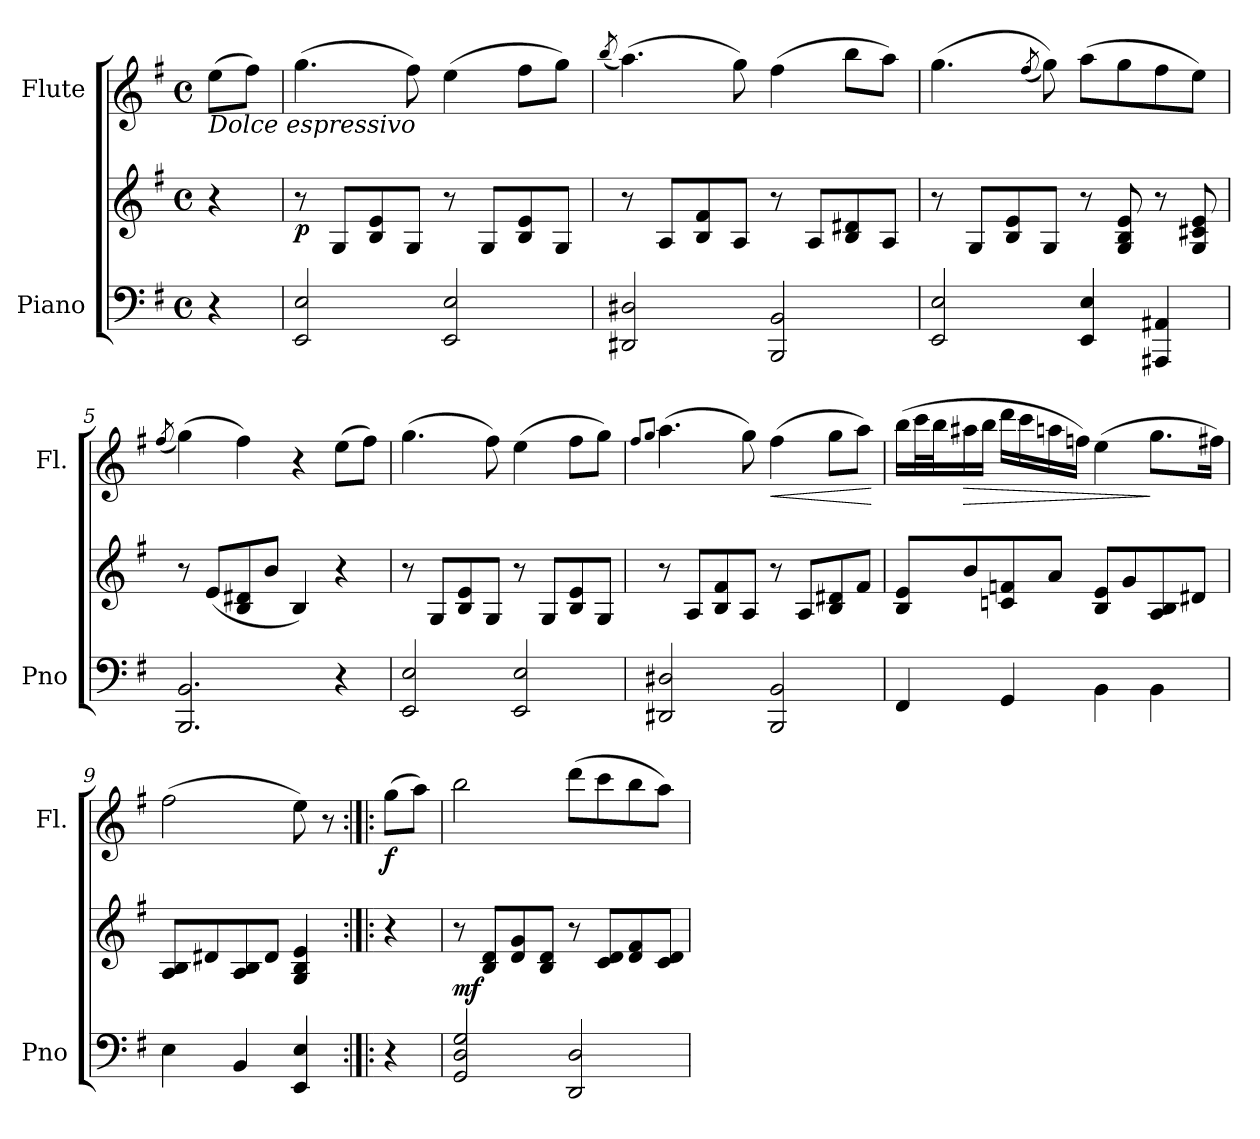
**kern	**kern	**dynam	**kern	**dynam
*part2	*part2	*part2	*part1	*part1
*staff3	*staff2	*staff2/3	*staff1	*staff1
*I"Piano	*	*	*I"Flute	*
*I'Pno	*	*	*I'Fl.	*
*clefF4	*clefG2	*	*clefG2	*
*k[f#]	*k[f#]	*	*k[f#]	*
*M4/4	*M4/4	*	*M4/4	*
*met(c)	*met(c)	*	*met(c)	*
*MM65	*MM65	*	*MM65	*
=1	=1	=1	=1	=1
!	!	!	!LO:TX:b:i:t=Dolce espressivo	!
4r	4r	.	(>8ee\L	.
.	.	.	8ff#\J)	.
=2	=2	=2	=2	=2
!	!	!LO:DY:b	!	!
2EE/ 2E/	8r	p	(>4.gg\	.
.	8G/L	.	.	.
.	8B/ 8e/	.	.	.
.	8G/J	.	8ff#\)	.
2EE/ 2E/	8r	.	(>4ee\	.
.	8G/L	.	.	.
.	8B/ 8e/	.	8ff#\L	.
.	8G/J	.	8gg\J)	.
=3	=3	=3	=3	=3
.	.	.	(<8qbb/	.
2DD#X/ 2D#X/	8r	.	(>4.aa\)	.
.	8A/L	.	.	.
.	8B/ 8f#/	.	.	.
.	8A/J	.	8gg\)	.
2BBB/ 2BB/	8r	.	(>4ff#\	.
.	8A/L	.	.	.
.	8B/ 8d#X/	.	8bb\L	.
.	8A/J	.	8aa\J)	.
=4	=4	=4	=4	=4
2EE/ 2E/	8r	.	(>4.gg\	.
.	8G/L	.	.	.
.	8B/ 8e/	.	.	.
.	.	.	(<8qff#/	.
.	8G/J	.	8gg\))	.
4EE/ 4E/	8r	.	(>8aa\L	.
.	8G/ 8B/ 8e/	.	8gg\	.
4AAA#X/ 4AA#X/	8r	.	8ff#\	.
.	8G/ 8c#X/ 8e/	.	8ee\J)	.
=5	=5	=5	=5	=5
.	.	.	(<8qff#/	.
2.BBB/ 2.BB/	8r	.	(>4gg\)	.
.	(<8e/L	.	.	.
.	8B/ 8d#X/	.	4ff#\)	.
.	8b/J	.	.	.
.	4B/)	.	4r	.
4r	4r	.	(>8ee\L	.
.	.	.	8ff#\J)	.
=6	=6	=6	=6	=6
2EE/ 2E/	8r	.	(>4.gg\	.
.	8G/L	.	.	.
.	8B/ 8e/	.	.	.
.	8G/J	.	8ff#\)	.
2EE/ 2E/	8r	.	(>4ee\	.
.	8G/L	.	.	.
.	8B/ 8e/	.	8ff#\L	.
.	8G/J	.	8gg\J)	.
!!LO:LB:g=z
=7	=7	=7	=7	=7
.	.	.	8qff#/L	.
.	.	.	8qgg/J	.
2DD#X/ 2D#X/	8r	.	(>4.aa\	.
.	8A/L	.	.	.
.	8B/ 8f#/	.	.	.
.	8A/J	.	8gg\)	.
!	!	!	!	!LO:HP:b
2BBB/ 2BB/	8r	.	(>4ff#\	<
.	8A/L	.	.	.
.	8B/ 8d#X/	.	8gg\L	.
.	8f#/J	.	8aa\J)	.
.	.	.	.	[
=8	=8	=8	=8	=8
4FF#/	8B/ 8e/L	.	(>16bb\LL	.
.	.	.	32ccc\L	.
.	.	.	32bb\J	.
!	!	!	!	!LO:HP:b
.	8b/	.	16aa#X\	>
.	.	.	16bb\JJ	.
4GG/	8cn/ 8fn/	.	16ddd\LL	.
.	.	.	16ccc\	.
.	8a/J	.	16aan\	.
.	.	.	16ffn\JJ)	.
4BB\	8B/ 8e/L	.	(>4ee\	.
.	8g/	.	.	.
4BB\	8A/ 8B/	.	8.gg\L	]
.	8d#X/J	.	.	.
.	.	.	16ff#X\Jk)	.
=9	=9	=9	=9	=9
4E\	8A/ 8B/L	.	(>2ff#\	.
.	8d#X/	.	.	.
4BB/	8A/ 8B/	.	.	.
.	8d#/J	.	.	.
4EE/ 4E/	4G/ 4B/ 4e/	.	8ee\)	.
.	.	.	8r	.
!!LO:LB:g=z
=10:|!|:	=10:|!|:	=10:|!|:	=10:|!|:	=10:|!|:
!	!	!	!	!LO:DY:b
4r	4r	.	(>8gg\L	f
.	.	.	8aa\J)	.
=11	=11	=11	=11	=11
!	!	!LO:DY:b	!	!
2GG/ 2D/ 2G/	8r	mf	2bb\	.
.	8B/ 8d/L	.	.	.
.	8d/ 8g/	.	.	.
.	8B/ 8d/J	.	.	.
2DD/ 2D/	8r	.	(>8ddd\L	.
.	8c/ 8d/L	.	8ccc\	.
.	8d/ 8f#/	.	8bb\	.
.	8c/ 8d/J	.	8aa\J)	.
=	=	=	=	=
*-	*-	*-	*-	*-
